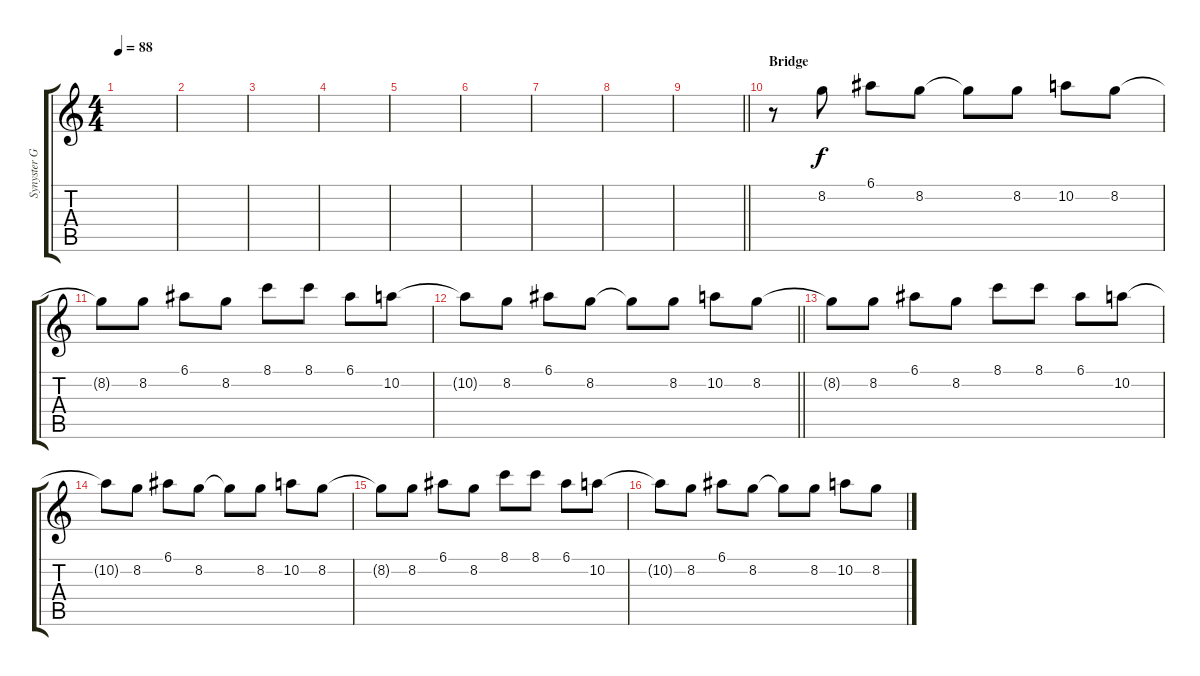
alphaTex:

\track ("Synyster Gates (Lead 2)" "Synyster G") {instrument distortionguitar}
\staff {score tabs}
\tuning (E4 B3 G3 D3 A2 E2) {hide}
\ts (4 4)
\tempo 88
\clef g2
\ks c
|
|
|
|
|
|
|
|
\barLineRight lightlight
|
\section ("" "Bridge")
r.8 8.2.8 6.1.8 8.2.8 8.2{t}.8 8.2.8 10.2.8 8.2.8 |
8.2{t}.8 8.2.8 6.1.8 8.2.8 8.1.8 8.1.8 6.1.8 10.2.8 |
\barLineRight lightlight
10.2{t}.8 8.2.8 6.1.8 8.2.8 8.2{t}.8 8.2.8 10.2.8 8.2.8 |
8.2{t}.8 8.2.8 6.1.8 8.2.8 8.1.8 8.1.8 6.1.8 10.2.8 |
10.2{t}.8 8.2.8 6.1.8 8.2.8 8.2{t}.8 8.2.8 10.2.8 8.2.8 |
8.2{t}.8 8.2.8 6.1.8 8.2.8 8.1.8 8.1.8 6.1.8 10.2.8 |
10.2{t}.8 8.2.8 6.1.8 8.2.8 8.2{t}.8 8.2.8 10.2.8 8.2.8
